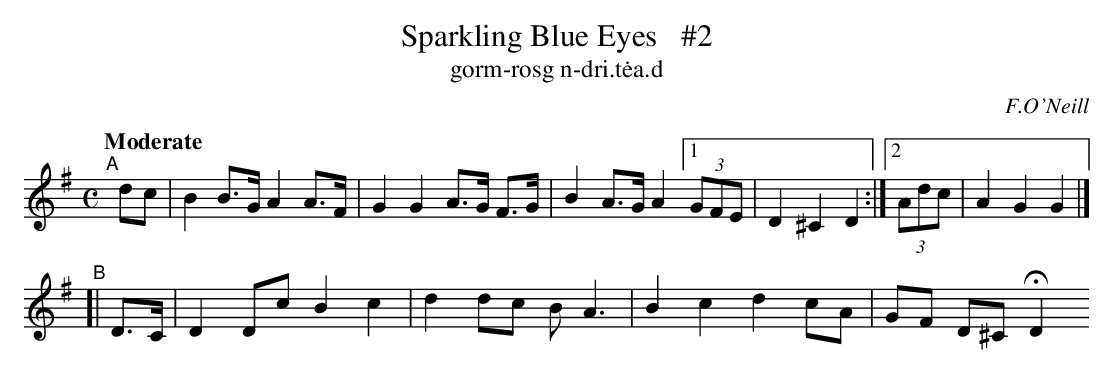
X:1
T: Sparkling Blue Eyes   #2
T: gorm-rosg n-dri\.t\.ea\.d
O: F.O'Neill
Q: "Moderate"
M: C
L: 1/8
K: G
"^A"[|] dc | B2 B>G A2 A>F | G2 G2 A>G F>G | B2 A>G A2 [1 (3GFE | D2 ^C2 D2 :|[2 (3Adc | A2 G2 G2 |]
"^B"[| D>C | D2 Dc B2 c2 | d2 dc B A3 | B2 c2 d2 cA | GF D^C HD2 "^->A2y |]
